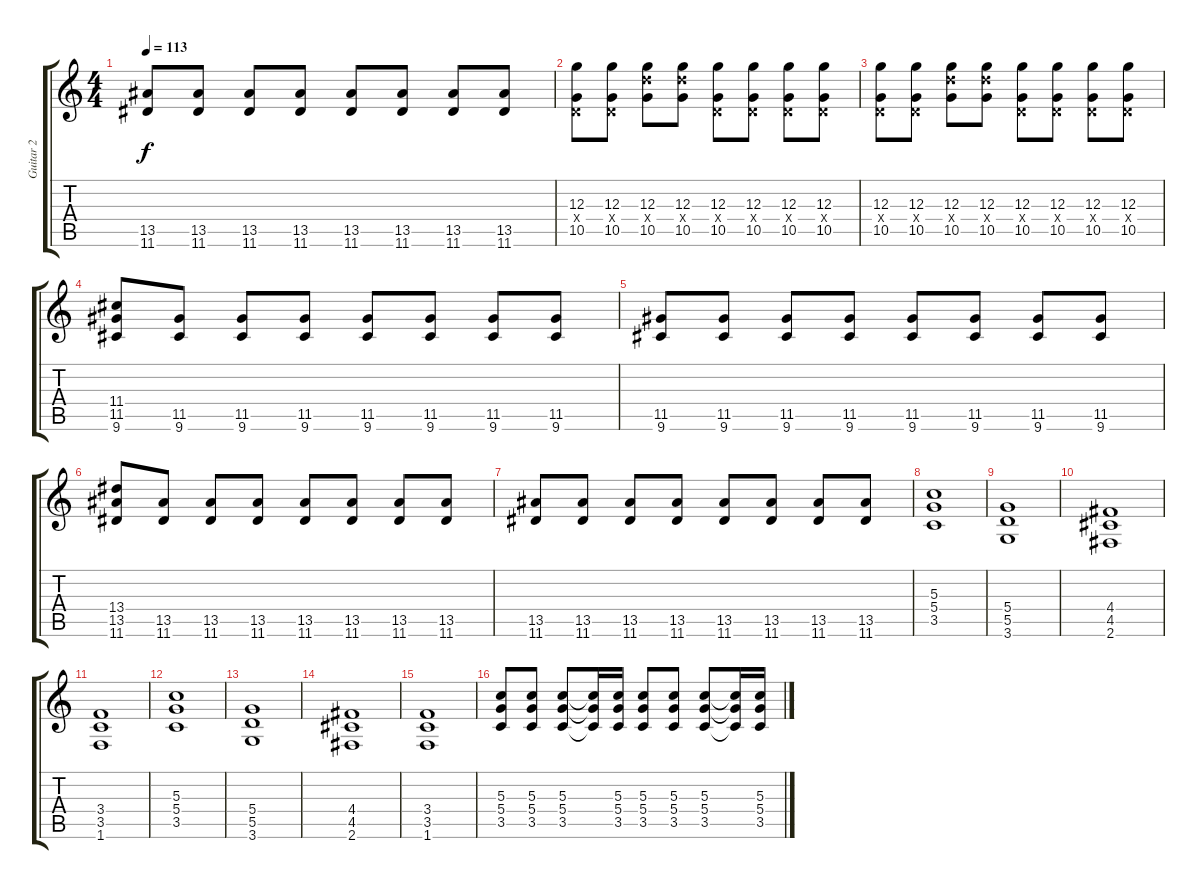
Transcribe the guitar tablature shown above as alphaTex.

\track ("Guitar 2" "Guitar 2") {instrument distortionguitar}
\staff {score tabs}
\tuning (E4 B3 G3 D3 A2 E2) {hide}
\ts (4 4)
\tempo 113
\clef g2
\ks c
(13.5 11.6).8{dy f} (13.5 11.6).8 (13.5 11.6).8 (13.5 11.6).8 (13.5 11.6).8 (13.5 11.6).8 (13.5 11.6).8 (13.5 11.6).8 |
(12.3 0.4{x} 10.5).8 (12.3 0.4{x} 10.5).8 (12.3 12.4{x} 10.5).8 (12.3 12.4{x} 10.5).8 (12.3 0.4{x} 10.5).8 (12.3 0.4{x} 10.5).8 (12.3 0.4{x} 10.5).8 (12.3 0.4{x} 10.5).8 |
(12.3 0.4{x} 10.5).8 (12.3 0.4{x} 10.5).8 (12.3 12.4{x} 10.5).8 (12.3 12.4{x} 10.5).8 (12.3 0.4{x} 10.5).8 (12.3 0.4{x} 10.5).8 (12.3 0.4{x} 10.5).8 (12.3 0.4{x} 10.5).8 |
(11.4 11.5 9.6).8 (11.5 9.6).8 (11.5 9.6).8 (11.5 9.6).8 (11.5 9.6).8 (11.5 9.6).8 (11.5 9.6).8 (11.5 9.6).8 |
(11.5 9.6).8 (11.5 9.6).8 (11.5 9.6).8 (11.5 9.6).8 (11.5 9.6).8 (11.5 9.6).8 (11.5 9.6).8 (11.5 9.6).8 |
(13.4 13.5 11.6).8 (13.5 11.6).8 (13.5 11.6).8 (13.5 11.6).8 (13.5 11.6).8 (13.5 11.6).8 (13.5 11.6).8 (13.5 11.6).8 |
(13.5 11.6).8 (13.5 11.6).8 (13.5 11.6).8 (13.5 11.6).8 (13.5 11.6).8 (13.5 11.6).8 (13.5 11.6).8 (13.5 11.6).8 |
(5.3 5.4 3.5).1 |
(5.4 5.5 3.6).1 |
(4.4 4.5 2.6).1 |
(3.4 3.5 1.6).1 |
(5.3 5.4 3.5).1 |
(5.4 5.5 3.6).1 |
(4.4 4.5 2.6).1 |
(3.4 3.5 1.6).1 |
(5.3 5.4 3.5).8 (5.3 5.4 3.5).8 (5.3 5.4 3.5).8 (5.3{t} 5.4{t} 3.5{t}).16 (5.3 5.4 3.5).16 (5.3 5.4 3.5).8 (5.3 5.4 3.5).8 (5.3 5.4 3.5).8 (5.3{t} 5.4{t} 3.5{t}).16 (5.3 5.4 3.5).16
